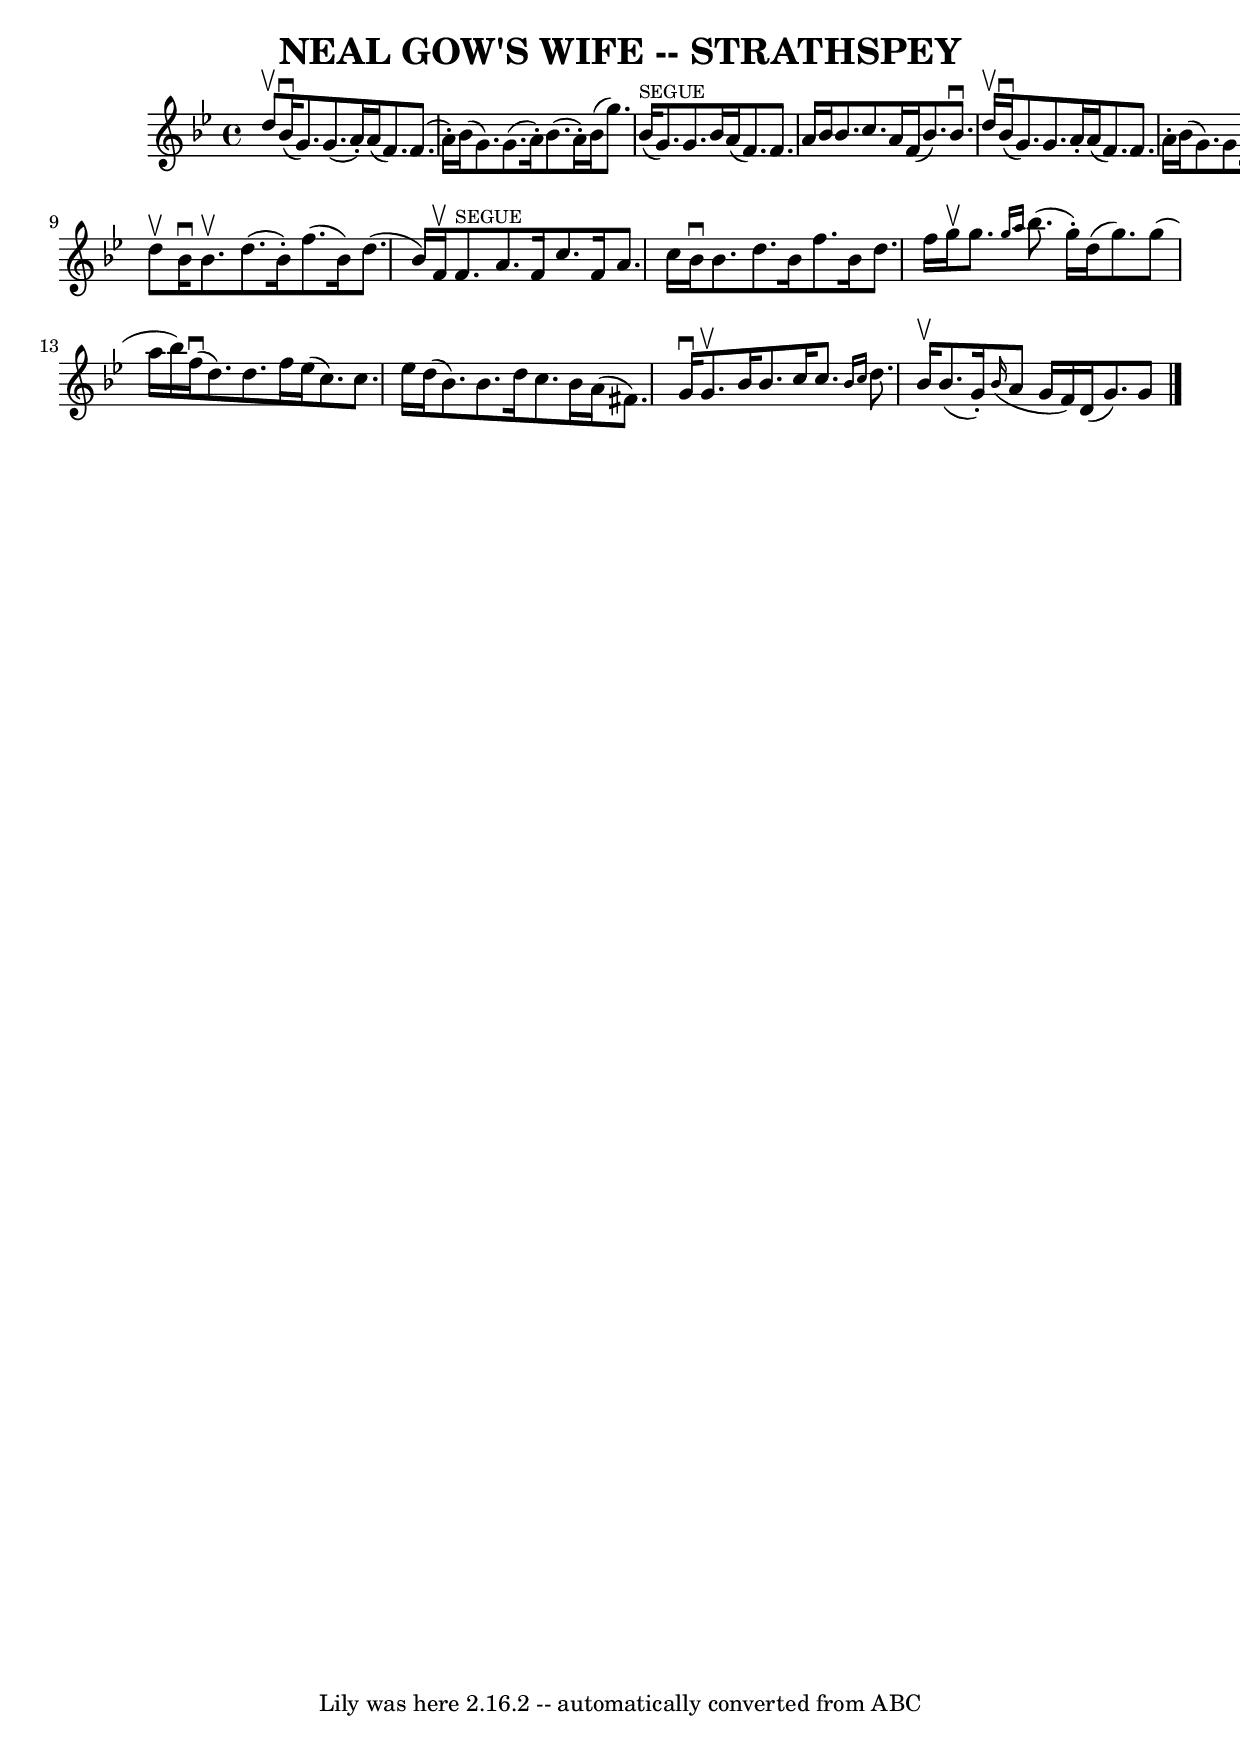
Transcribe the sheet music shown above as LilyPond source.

\version "2.7.40"
\include "Mammoth.ily"
\header {
	%% book = "Ryan's Mammoth Collection of Fiddle Tunes"
	crossRefNumber = "1"
	footnotes = ""
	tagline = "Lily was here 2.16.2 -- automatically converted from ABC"
	title = "NEAL GOW'S WIFE -- STRATHSPEY"
}
voicedefault =  {
\set Score.defaultBarType = "empty"

 \override Staff.TimeSignature #'style = #'C
 \time 4/4 \key g \minor d''8^\upbow       |
 bes'16 (^\downbow   
g'8.) g'8. (a'16 -.) a'16 (f'8.) f'8. (a'16 -.)   
|
 bes'16 (g'8.) g'8. (a'16 -.) bes'8. (a'16 -.)   
bes'16 (g''8.)       |
 bes'16^\segue(g'8.) g'8.    
bes'16 a'16 (f'8.) f'8. a'16    |
 bes'16 bes'8.    
c''8. a'16 f'16 (bes'8.) bes'8.^\downbow d''16^\upbow   
|
     |
 bes'16 (^\downbow g'8.) g'8. a'16 -. a'16 
(f'8.) f'8. a'16 -.   |
 bes'16 (g'8.) g'8. a'16 
-. bes'8. a'16 -. bes'16 (g''8.)       |
 bes'16 (g'8.  
-) g'8. bes'16 a'16 (f'8.) f'8. a'16    |
 bes'16    
bes'8. c''8. a'16 f'16 (bes'8.) bes'8    \bar "|." d''8 
^\upbow       |
 bes'16^\downbow bes'8.^\upbow d''8. (bes'16 
-.) f''8. (bes'16) d''8. (bes'16)   |
 f'16^\upbow   
f'8.^\segue a'8. f'16 c''8. f'16 a'8. c''16        |
  
 bes'16^\downbow bes'8. d''8. bes'16 f''8. bes'16 d''8.    
f''16    |
 g''16^\upbow g''8.  \grace { g''16 a''16  }   
bes''8. (g''16 -.) d''16 (g''8.) g''8 (a''16 bes''16)   
|
     |
 f''16 (^\downbow d''8.) d''8. f''16    
ees''16 (c''8.) c''8. ees''16    |
 d''16 (bes'8.)   
bes'8. d''16 c''8. bes'16 a'16 (fis'8.)       |
 g'16 
^\downbow g'8.^\upbow bes'16 bes'8. c''16 c''8.  \grace {    
bes'16 c''16  } d''8. bes'16^\upbow   |
 bes'8. (g'16 -.) 
  \grace { bes'16 (} a'8 g'16 f'16) d'16 (g'8.) g'8    
\bar "|."   
}

\score{
    <<

	\context Staff="default"
	{
	    \voicedefault 
	}

    >>
	\layout {
	}
	\midi {}
}
